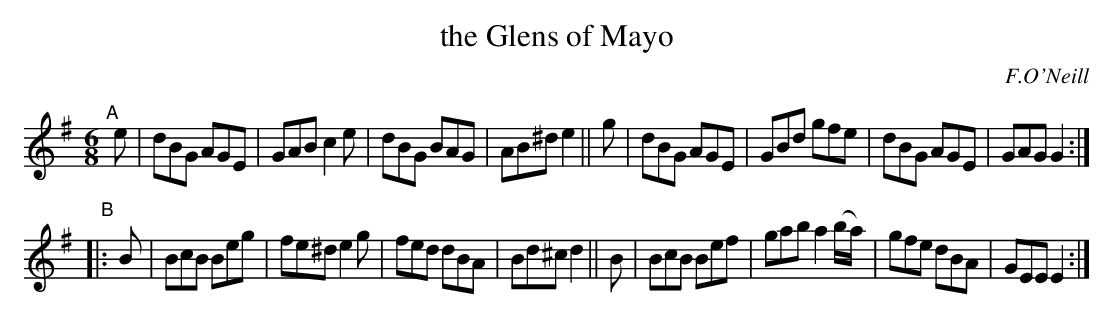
X:1
T: the Glens of Mayo
O: F.O'Neill
M: 6/8
L: 1/8
K: G	% and Em
"^A"[|]\
e | dBG AGE | GAB c2e | dBG BAG | AB^d e2 ||\
g | dBG AGE | GBd gfe | dBG AGE | GAG G2 :|
"^B"|:\
B | BcB Beg | fe^d e2g | fed dBA | Bd^c d2 ||\
B | BcB Bef | gab a2(b/a/) | gfe dBA | GEE E2 :|
